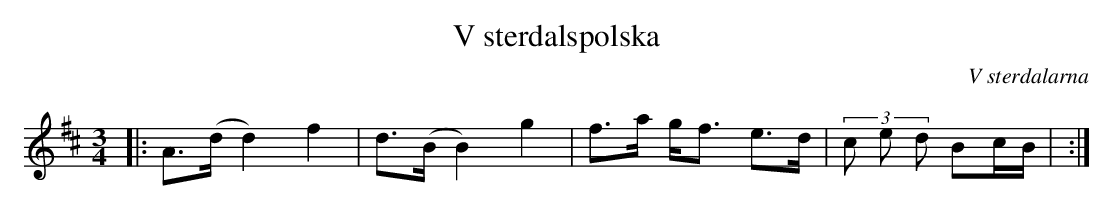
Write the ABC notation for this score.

X:1
T:V sterdalspolska
O:V sterdalarna
M:3/4
L:1/8
K:D
|: A>(d d2) f2 | d>(B B2) g2 | f>a g<f e>d | (3 c  e d Bc/B/ | :|
